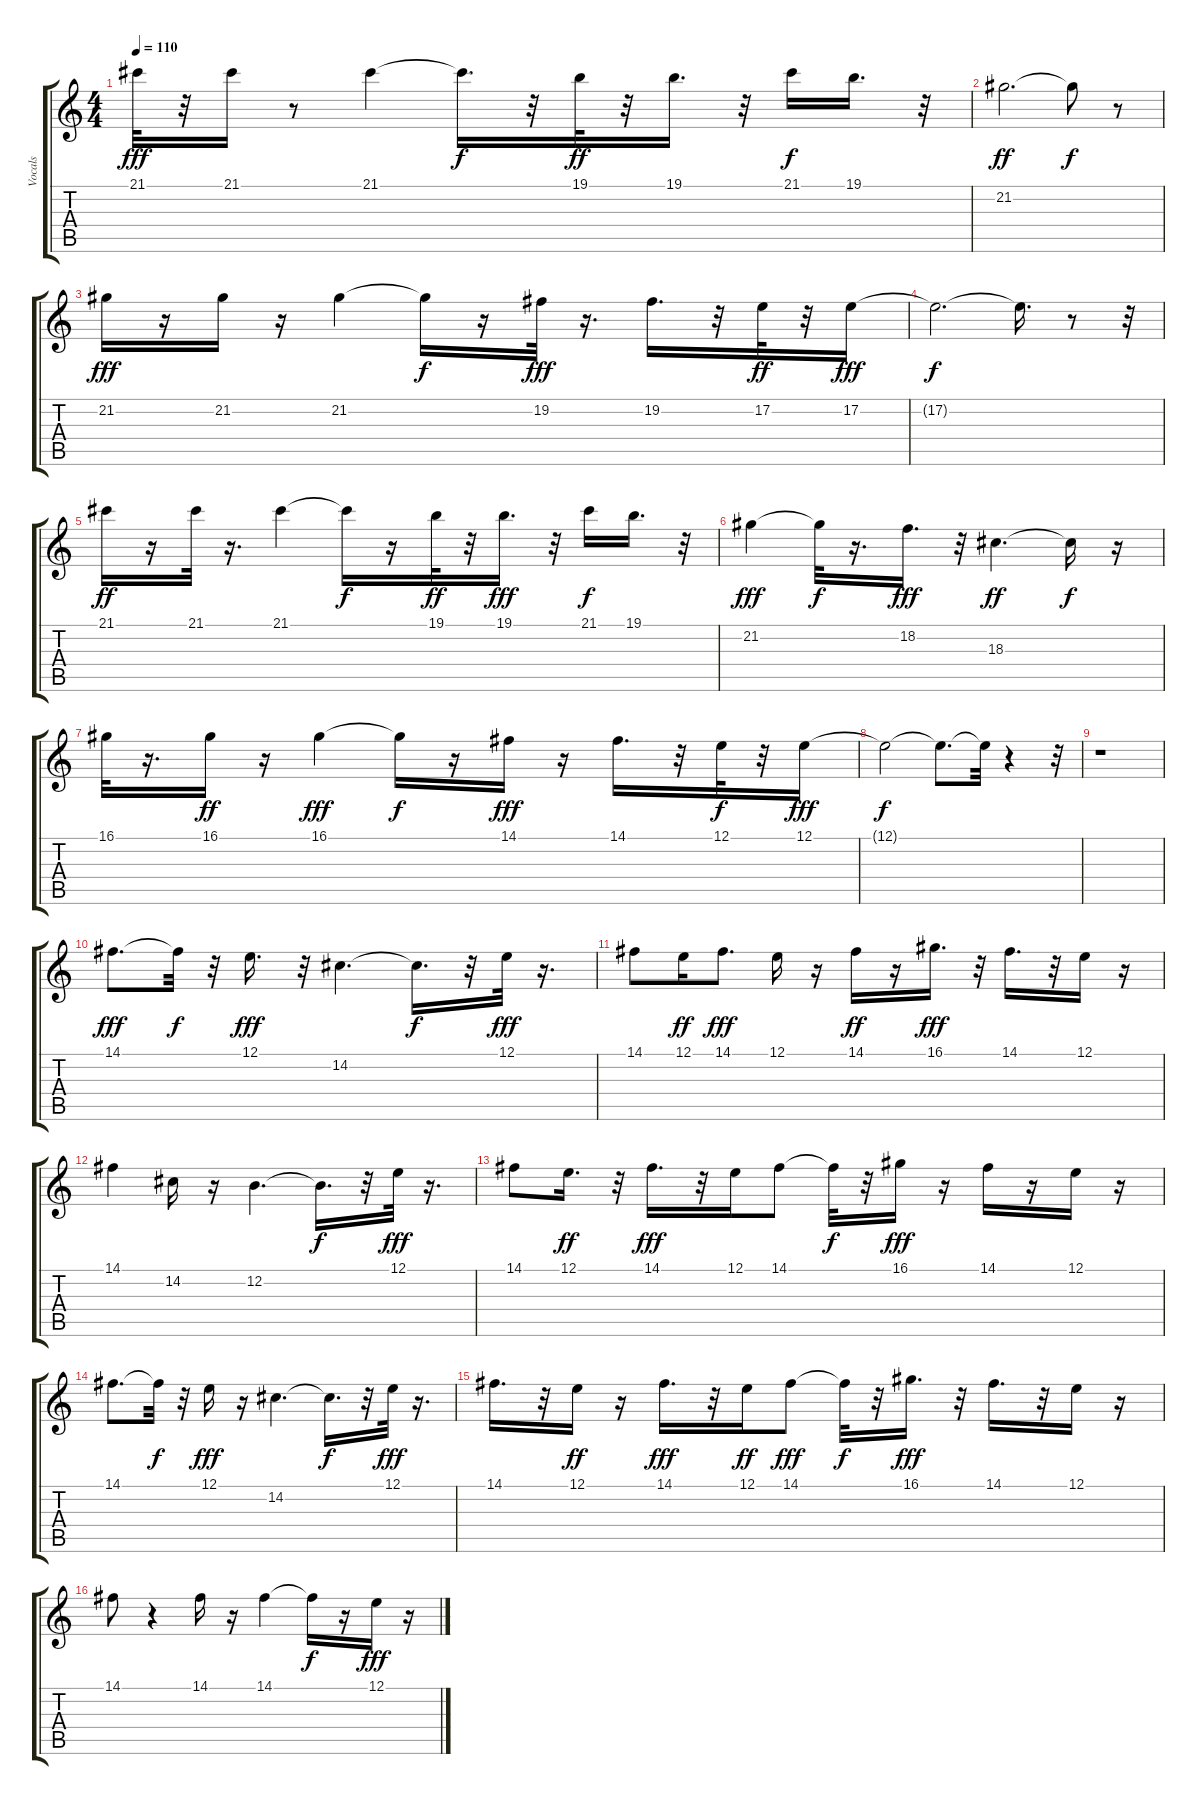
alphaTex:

\track ("Vocals" "Vocals") {instrument stringensemble1}
\staff {score tabs}
\tuning (E4 B3 G3 D3 A2 E2) {hide}
\ts (4 4)
\tempo 110
\clef g2
\ks c
21.1.32{dy fff} r.32 21.1.16 r.8 21.1.4 21.1{t}.16{d dy f} r.32 19.1.32{dy ff} r.32 19.1.16{d} r.32 21.1.16{dy f} 19.1.16{d} r.32 |
21.2.2{d dy ff} 21.2{t}.8{dy f} r.8 |
21.2.16{dy fff} r.16 21.2.16 r.16 21.2.4 21.2{t}.16{dy f} r.16 19.2.32{dy fff} r.16{d} 19.2.16{d} r.32 17.2.32{dy ff} r.32 17.2.16{dy fff} |
17.2{t}.2{d dy f} 17.2{t}.16{d} r.8 r.32 |
21.1.16{dy ff} r.16 21.1.32 r.16{d} 21.1.4 21.1{t}.16{dy f} r.16 19.1.32{dy ff} r.32 19.1.16{d dy fff} r.32 21.1.16{dy f} 19.1.16{d} r.32 |
21.2.4{dy fff} 21.2{t}.32{dy f} r.16{d} 18.2.16{d dy fff} r.32 18.3.4{d dy ff} 18.3{t}.16{dy f} r.16 |
16.1.32 r.16{d} 16.1.16{dy ff} r.16 16.1.4{dy fff} 16.1{t}.16{dy f} r.16 14.1.16{dy fff} r.16 14.1.16{d} r.32 12.1.32{dy f} r.32 12.1.16{dy fff} |
12.1{t}.2{dy f} 12.1{t}.8{d} 12.1{t}.32 r.4 r.32 |
r.1 |
14.1.8{d dy fff} 14.1{t}.32{dy f} r.32 12.1.16{d dy fff} r.32 14.2.4{d} 14.2{t}.16{d dy f} r.32 12.1.32{dy fff} r.16{d} |
14.1.8 12.1.16{dy ff} 14.1.8{d dy fff} 12.1.16 r.16 14.1.16{dy ff} r.16 16.1.16{d dy fff} r.32 14.1.16{d} r.32 12.1.16 r.16 |
14.1.4 14.2.16 r.16 12.2.4{d} 12.2{t}.16{d dy f} r.32 12.1.32{dy fff} r.16{d} |
14.1.8 12.1.16{d dy ff} r.32 14.1.16{d dy fff} r.32 12.1.16 14.1.8 14.1{t}.32{dy f} r.32 16.1.16{dy fff} r.16 14.1.16 r.16 12.1.16 r.16 |
14.1.8{d} 14.1{t}.32{dy f} r.32 12.1.16{dy fff} r.16 14.2.4{d} 14.2{t}.16{d dy f} r.32 12.1.32{dy fff} r.16{d} |
14.1.16{d} r.32 12.1.16{dy ff} r.16 14.1.16{d dy fff} r.32 12.1.16{dy ff} 14.1.8{dy fff} 14.1{t}.32{dy f} r.32 16.1.16{d dy fff} r.32 14.1.16{d} r.32 12.1.16 r.16 |
14.1.8 r.4 14.1.16 r.16 14.1.4 14.1{t}.16{dy f} r.16 12.1.16{dy fff} r.16
